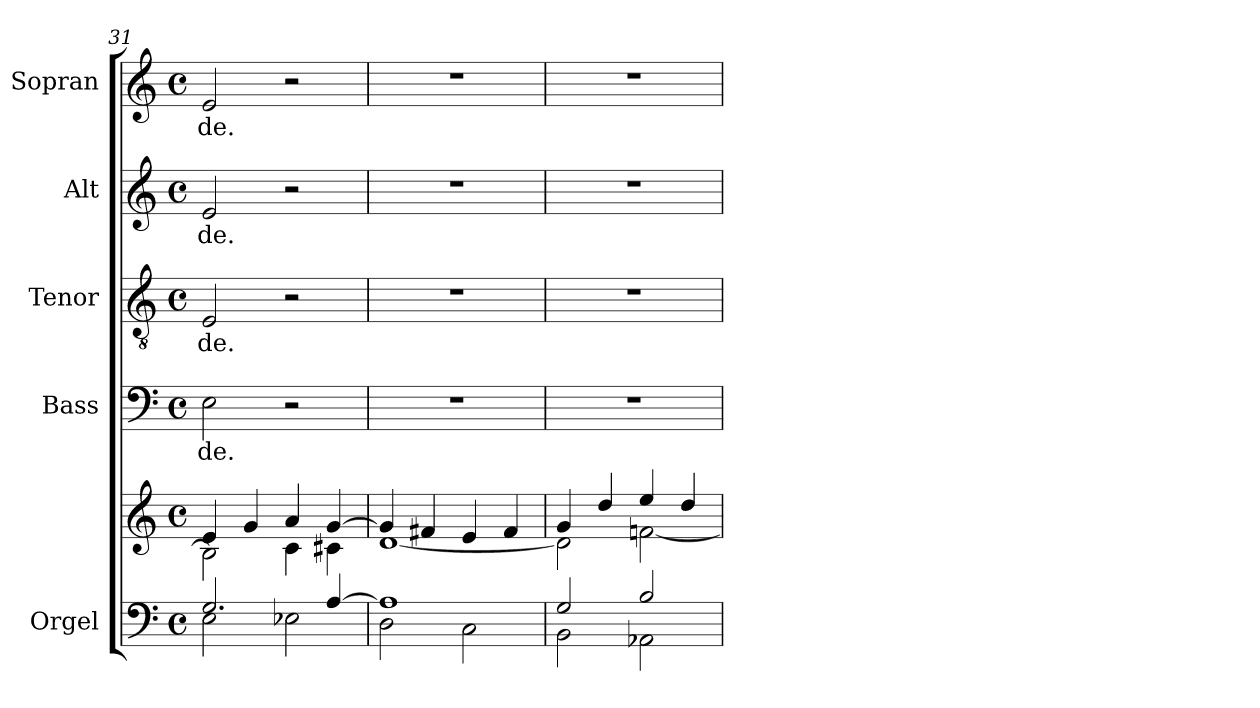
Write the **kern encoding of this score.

**kern	**kern	**kern	**text	**kern	**text	**kern	**text	**kern	**text
*part5	*part5	*part4	*part4	*part3	*part3	*part2	*part2	*part1	*part1
*staff6	*staff5	*staff4	*staff4	*staff3	*staff3	*staff2	*staff2	*staff1	*staff1
*I"Orgel	*	*I"Bass	*	*I"Tenor	*	*I"Alt	*	*I"Sopran	*
*I'Org.	*	*I'B	*	*I'T	*	*I'A	*	*I'S	*
*clefF4	*clefG2	*clefF4	*	*clefGv2	*	*clefG2	*	*clefG2	*
*k[]	*k[]	*k[]	*	*k[]	*	*k[]	*	*k[]	*
*C:	*C:	*C:	*	*C:	*	*C:	*	*C:	*
*M4/4	*M4/4	*M4/4	*	*M4/4	*	*M4/4	*	*M4/4	*
*met(c)	*met(c)	*met(c)	*	*met(c)	*	*met(c)	*	*met(c)	*
=31	=31	=31	=31	=31	=31	=31	=31	=31	=31
*^	*^	*	*	*	*	*	*	*	*
!	!	!	!	!	!LO:LY:b	!	!LO:LY:b	!	!LO:LY:b	!	!LO:LY:b
2.G/	2E\	4e/	2B\]	2E\	-de.	2E/	-de.	2e/	-de.	2e/	-de.
.	.	4g/	.	.	.	.	.	.	.	.	.
.	2E-X\	4a/	4c\	2r	.	2r	.	2r	.	2r	.
[>4A/	.	[>4g/	4c#X\	.	.	.	.	.	.	.	.
=32	=32	=32	=32	=32	=32	=32	=32	=32	=32	=32	=32
1A]	2D\	4g/]	[<1d	1r	.	1r	.	1r	.	1r	.
.	.	4f#X/	.	.	.	.	.	.	.	.	.
.	2C\	4e/	.	.	.	.	.	.	.	.	.
.	.	4f#/	.	.	.	.	.	.	.	.	.
=33	=33	=33	=33	=33	=33	=33	=33	=33	=33	=33	=33
2G/	2BB\	4g/	2d\]	1r	.	1r	.	1r	.	1r	.
.	.	4dd/	.	.	.	.	.	.	.	.	.
2B/	2AA-X\	4ee/	[<2fn\	.	.	.	.	.	.	.	.
.	.	4dd/	.	.	.	.	.	.	.	.	.
*v	*v	*	*	*	*	*	*	*	*	*	*
*	*v	*v	*	*	*	*	*	*	*	*
=	=	=	=	=	=	=	=	=	=
*-	*-	*-	*-	*-	*-	*-	*-	*-	*-
